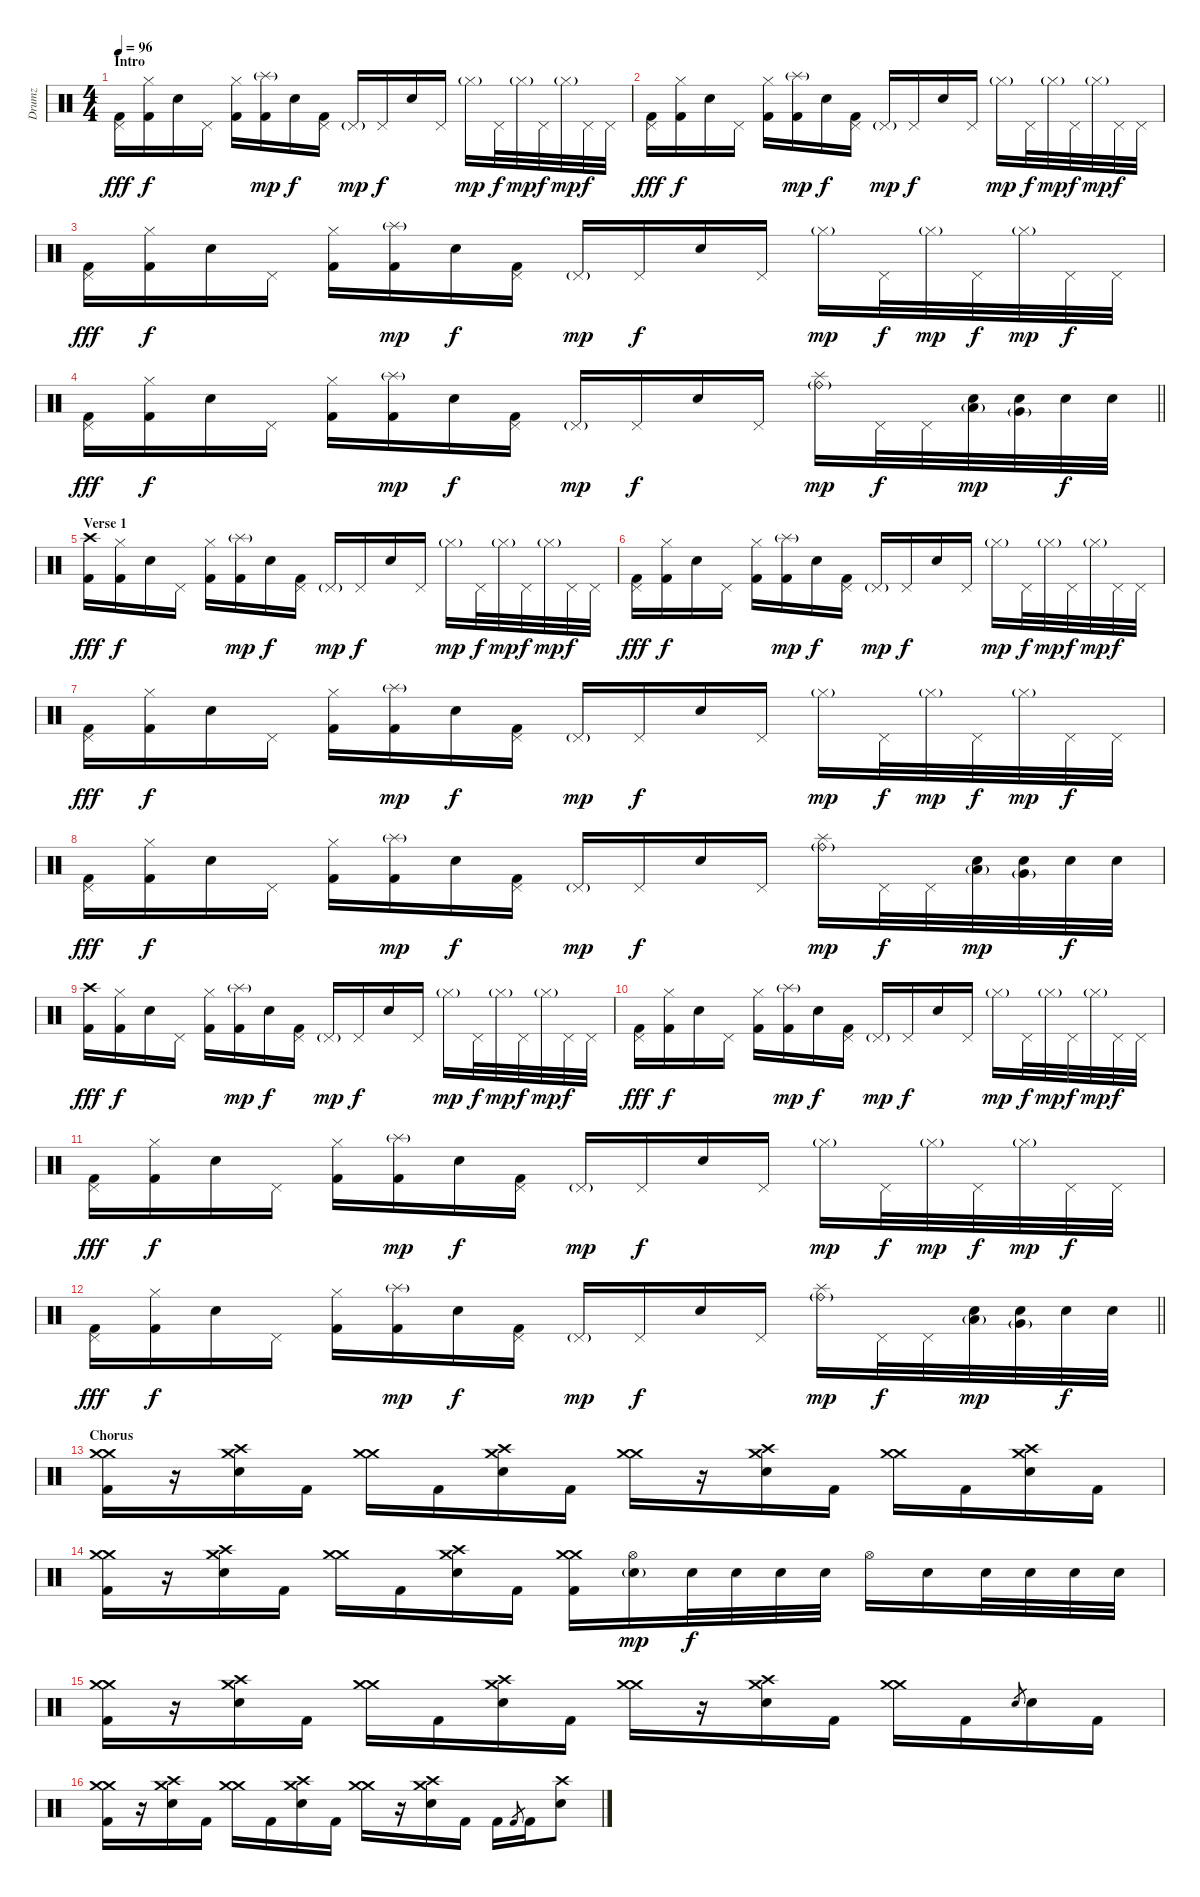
\track ("Drumz" "Drumz") {instrument percussion}
\staff {score}
\articulation defaults
\ts (4 4)
\section ("" "Intro")
\tempo 96
\clef neutral
\ks c
("Pedal Hi-Hat (hit)" "Kick (hit) 2").16{dy fff} ("Hi-Hat (closed)" "Kick (hit) 2").16{dy f} "Electric Snare (hit)".16 "Pedal Hi-Hat (hit)".16 ("Hi-Hat (closed)" "Kick (hit) 2").16 ("Splash (hit)"{g} "Kick (hit) 2").16{dy mp} "Electric Snare (hit)".16{dy f} ("Pedal Hi-Hat (hit)" "Kick (hit) 2").16 "Pedal Hi-Hat (hit)"{g}.16{dy mp} "Pedal Hi-Hat (hit)".16{dy f} "Electric Snare (hit)".16 "Pedal Hi-Hat (hit)".16 "Hi-Hat (closed)"{g}.16{dy mp} "Pedal Hi-Hat (hit)".32{dy f} "Hi-Hat (closed)"{g}.32{dy mp} "Pedal Hi-Hat (hit)".32{dy f} "Hi-Hat (closed)"{g}.32{dy mp} "Pedal Hi-Hat (hit)".32{dy f} "Pedal Hi-Hat (hit)".32 |
("Pedal Hi-Hat (hit)" "Kick (hit) 2").16{dy fff} ("Hi-Hat (closed)" "Kick (hit) 2").16{dy f} "Electric Snare (hit)".16 "Pedal Hi-Hat (hit)".16 ("Hi-Hat (closed)" "Kick (hit) 2").16 ("Splash (hit)"{g} "Kick (hit) 2").16{dy mp} "Electric Snare (hit)".16{dy f} ("Pedal Hi-Hat (hit)" "Kick (hit) 2").16 "Pedal Hi-Hat (hit)"{g}.16{dy mp} "Pedal Hi-Hat (hit)".16{dy f} "Electric Snare (hit)".16 "Pedal Hi-Hat (hit)".16 "Hi-Hat (closed)"{g}.16{dy mp} "Pedal Hi-Hat (hit)".32{dy f} "Hi-Hat (closed)"{g}.32{dy mp} "Pedal Hi-Hat (hit)".32{dy f} "Hi-Hat (closed)"{g}.32{dy mp} "Pedal Hi-Hat (hit)".32{dy f} "Pedal Hi-Hat (hit)".32 |
("Pedal Hi-Hat (hit)" "Kick (hit) 2").16{dy fff} ("Hi-Hat (closed)" "Kick (hit) 2").16{dy f} "Electric Snare (hit)".16 "Pedal Hi-Hat (hit)".16 ("Hi-Hat (closed)" "Kick (hit) 2").16 ("Splash (hit)"{g} "Kick (hit) 2").16{dy mp} "Electric Snare (hit)".16{dy f} ("Pedal Hi-Hat (hit)" "Kick (hit) 2").16 "Pedal Hi-Hat (hit)"{g}.16{dy mp} "Pedal Hi-Hat (hit)".16{dy f} "Electric Snare (hit)".16 "Pedal Hi-Hat (hit)".16 "Hi-Hat (closed)"{g}.16{dy mp} "Pedal Hi-Hat (hit)".32{dy f} "Hi-Hat (closed)"{g}.32{dy mp} "Pedal Hi-Hat (hit)".32{dy f} "Hi-Hat (closed)"{g}.32{dy mp} "Pedal Hi-Hat (hit)".32{dy f} "Pedal Hi-Hat (hit)".32 |
\barLineRight lightlight
("Pedal Hi-Hat (hit)" "Kick (hit) 2").16{dy fff} ("Hi-Hat (closed)" "Kick (hit) 2").16{dy f} "Electric Snare (hit)".16 "Pedal Hi-Hat (hit)".16 ("Hi-Hat (closed)" "Kick (hit) 2").16 ("Splash (hit)"{g} "Kick (hit) 2").16{dy mp} "Electric Snare (hit)".16{dy f} ("Pedal Hi-Hat (hit)" "Kick (hit) 2").16 "Pedal Hi-Hat (hit)"{g}.16{dy mp} "Pedal Hi-Hat (hit)".16{dy f} "Electric Snare (hit)".16 "Pedal Hi-Hat (hit)".16 ("Ride (bell)"{g} "Splash (hit)").16{dy mp} "Pedal Hi-Hat (hit)".32{dy f} "Pedal Hi-Hat (hit)".32 ("Low Floor Tom (hit)"{g} "Electric Snare (hit)").32{dy mp} ("Very Low Tom (hit)"{g} "Electric Snare (hit)").32 "Electric Snare (hit)".32{dy f} "Electric Snare (hit)".32 |
\section ("" "Verse 1")
("Crash high (hit)" "Kick (hit) 2").16{dy fff} ("Hi-Hat (closed)" "Kick (hit) 2").16{dy f} "Electric Snare (hit)".16 "Pedal Hi-Hat (hit)".16 ("Hi-Hat (closed)" "Kick (hit) 2").16 ("Splash (hit)"{g} "Kick (hit) 2").16{dy mp} "Electric Snare (hit)".16{dy f} ("Pedal Hi-Hat (hit)" "Kick (hit) 2").16 "Pedal Hi-Hat (hit)"{g}.16{dy mp} "Pedal Hi-Hat (hit)".16{dy f} "Electric Snare (hit)".16 "Pedal Hi-Hat (hit)".16 "Hi-Hat (closed)"{g}.16{dy mp} "Pedal Hi-Hat (hit)".32{dy f} "Hi-Hat (closed)"{g}.32{dy mp} "Pedal Hi-Hat (hit)".32{dy f} "Hi-Hat (closed)"{g}.32{dy mp} "Pedal Hi-Hat (hit)".32{dy f} "Pedal Hi-Hat (hit)".32 |
("Pedal Hi-Hat (hit)" "Kick (hit) 2").16{dy fff} ("Hi-Hat (closed)" "Kick (hit) 2").16{dy f} "Electric Snare (hit)".16 "Pedal Hi-Hat (hit)".16 ("Hi-Hat (closed)" "Kick (hit) 2").16 ("Splash (hit)"{g} "Kick (hit) 2").16{dy mp} "Electric Snare (hit)".16{dy f} ("Pedal Hi-Hat (hit)" "Kick (hit) 2").16 "Pedal Hi-Hat (hit)"{g}.16{dy mp} "Pedal Hi-Hat (hit)".16{dy f} "Electric Snare (hit)".16 "Pedal Hi-Hat (hit)".16 "Hi-Hat (closed)"{g}.16{dy mp} "Pedal Hi-Hat (hit)".32{dy f} "Hi-Hat (closed)"{g}.32{dy mp} "Pedal Hi-Hat (hit)".32{dy f} "Hi-Hat (closed)"{g}.32{dy mp} "Pedal Hi-Hat (hit)".32{dy f} "Pedal Hi-Hat (hit)".32 |
("Pedal Hi-Hat (hit)" "Kick (hit) 2").16{dy fff} ("Hi-Hat (closed)" "Kick (hit) 2").16{dy f} "Electric Snare (hit)".16 "Pedal Hi-Hat (hit)".16 ("Hi-Hat (closed)" "Kick (hit) 2").16 ("Splash (hit)"{g} "Kick (hit) 2").16{dy mp} "Electric Snare (hit)".16{dy f} ("Pedal Hi-Hat (hit)" "Kick (hit) 2").16 "Pedal Hi-Hat (hit)"{g}.16{dy mp} "Pedal Hi-Hat (hit)".16{dy f} "Electric Snare (hit)".16 "Pedal Hi-Hat (hit)".16 "Hi-Hat (closed)"{g}.16{dy mp} "Pedal Hi-Hat (hit)".32{dy f} "Hi-Hat (closed)"{g}.32{dy mp} "Pedal Hi-Hat (hit)".32{dy f} "Hi-Hat (closed)"{g}.32{dy mp} "Pedal Hi-Hat (hit)".32{dy f} "Pedal Hi-Hat (hit)".32 |
("Pedal Hi-Hat (hit)" "Kick (hit) 2").16{dy fff} ("Hi-Hat (closed)" "Kick (hit) 2").16{dy f} "Electric Snare (hit)".16 "Pedal Hi-Hat (hit)".16 ("Hi-Hat (closed)" "Kick (hit) 2").16 ("Splash (hit)"{g} "Kick (hit) 2").16{dy mp} "Electric Snare (hit)".16{dy f} ("Pedal Hi-Hat (hit)" "Kick (hit) 2").16 "Pedal Hi-Hat (hit)"{g}.16{dy mp} "Pedal Hi-Hat (hit)".16{dy f} "Electric Snare (hit)".16 "Pedal Hi-Hat (hit)".16 ("Ride (bell)"{g} "Splash (hit)").16{dy mp} "Pedal Hi-Hat (hit)".32{dy f} "Pedal Hi-Hat (hit)".32 ("Low Floor Tom (hit)"{g} "Electric Snare (hit)").32{dy mp} ("Very Low Tom (hit)"{g} "Electric Snare (hit)").32 "Electric Snare (hit)".32{dy f} "Electric Snare (hit)".32 |
("Crash high (hit)" "Kick (hit) 2").16{dy fff} ("Hi-Hat (closed)" "Kick (hit) 2").16{dy f} "Electric Snare (hit)".16 "Pedal Hi-Hat (hit)".16 ("Hi-Hat (closed)" "Kick (hit) 2").16 ("Splash (hit)"{g} "Kick (hit) 2").16{dy mp} "Electric Snare (hit)".16{dy f} ("Pedal Hi-Hat (hit)" "Kick (hit) 2").16 "Pedal Hi-Hat (hit)"{g}.16{dy mp} "Pedal Hi-Hat (hit)".16{dy f} "Electric Snare (hit)".16 "Pedal Hi-Hat (hit)".16 "Hi-Hat (closed)"{g}.16{dy mp} "Pedal Hi-Hat (hit)".32{dy f} "Hi-Hat (closed)"{g}.32{dy mp} "Pedal Hi-Hat (hit)".32{dy f} "Hi-Hat (closed)"{g}.32{dy mp} "Pedal Hi-Hat (hit)".32{dy f} "Pedal Hi-Hat (hit)".32 |
("Pedal Hi-Hat (hit)" "Kick (hit) 2").16{dy fff} ("Hi-Hat (closed)" "Kick (hit) 2").16{dy f} "Electric Snare (hit)".16 "Pedal Hi-Hat (hit)".16 ("Hi-Hat (closed)" "Kick (hit) 2").16 ("Splash (hit)"{g} "Kick (hit) 2").16{dy mp} "Electric Snare (hit)".16{dy f} ("Pedal Hi-Hat (hit)" "Kick (hit) 2").16 "Pedal Hi-Hat (hit)"{g}.16{dy mp} "Pedal Hi-Hat (hit)".16{dy f} "Electric Snare (hit)".16 "Pedal Hi-Hat (hit)".16 "Hi-Hat (closed)"{g}.16{dy mp} "Pedal Hi-Hat (hit)".32{dy f} "Hi-Hat (closed)"{g}.32{dy mp} "Pedal Hi-Hat (hit)".32{dy f} "Hi-Hat (closed)"{g}.32{dy mp} "Pedal Hi-Hat (hit)".32{dy f} "Pedal Hi-Hat (hit)".32 |
("Pedal Hi-Hat (hit)" "Kick (hit) 2").16{dy fff} ("Hi-Hat (closed)" "Kick (hit) 2").16{dy f} "Electric Snare (hit)".16 "Pedal Hi-Hat (hit)".16 ("Hi-Hat (closed)" "Kick (hit) 2").16 ("Splash (hit)"{g} "Kick (hit) 2").16{dy mp} "Electric Snare (hit)".16{dy f} ("Pedal Hi-Hat (hit)" "Kick (hit) 2").16 "Pedal Hi-Hat (hit)"{g}.16{dy mp} "Pedal Hi-Hat (hit)".16{dy f} "Electric Snare (hit)".16 "Pedal Hi-Hat (hit)".16 "Hi-Hat (closed)"{g}.16{dy mp} "Pedal Hi-Hat (hit)".32{dy f} "Hi-Hat (closed)"{g}.32{dy mp} "Pedal Hi-Hat (hit)".32{dy f} "Hi-Hat (closed)"{g}.32{dy mp} "Pedal Hi-Hat (hit)".32{dy f} "Pedal Hi-Hat (hit)".32 |
\barLineRight lightlight
("Pedal Hi-Hat (hit)" "Kick (hit) 2").16{dy fff} ("Hi-Hat (closed)" "Kick (hit) 2").16{dy f} "Electric Snare (hit)".16 "Pedal Hi-Hat (hit)".16 ("Hi-Hat (closed)" "Kick (hit) 2").16 ("Splash (hit)"{g} "Kick (hit) 2").16{dy mp} "Electric Snare (hit)".16{dy f} ("Pedal Hi-Hat (hit)" "Kick (hit) 2").16 "Pedal Hi-Hat (hit)"{g}.16{dy mp} "Pedal Hi-Hat (hit)".16{dy f} "Electric Snare (hit)".16 "Pedal Hi-Hat (hit)".16 ("Ride (bell)"{g} "Splash (hit)").16{dy mp} "Pedal Hi-Hat (hit)".32{dy f} "Pedal Hi-Hat (hit)".32 ("Low Floor Tom (hit)"{g} "Electric Snare (hit)").32{dy mp} ("Very Low Tom (hit)"{g} "Electric Snare (hit)").32 "Electric Snare (hit)".32{dy f} "Electric Snare (hit)".32 |
\section ("" "Chorus")
("Crash medium (hit)" "Crash medium (hit)" "Kick (hit) 2").16 r.16 ("Crash high (hit)" "Crash medium (hit)" "Electric Snare (hit)").16 "Kick (hit) 2".16 ("Crash medium (hit)" "Crash medium (hit)").16 "Kick (hit) 2".16 ("Crash high (hit)" "Crash medium (hit)" "Electric Snare (hit)").16 "Kick (hit) 2".16 ("Crash medium (hit)" "Crash medium (hit)").16 r.16 ("Crash high (hit)" "Crash medium (hit)" "Electric Snare (hit)").16 "Kick (hit) 2".16 ("Crash medium (hit)" "Crash medium (hit)").16 "Kick (hit) 2".16 ("Crash high (hit)" "Crash medium (hit)" "Electric Snare (hit)").16 "Kick (hit) 2".16 |
("Crash medium (hit)" "Crash medium (hit)" "Kick (hit) 2").16 r.16 ("Crash high (hit)" "Crash medium (hit)" "Electric Snare (hit)").16 "Kick (hit) 2".16 ("Crash medium (hit)" "Crash medium (hit)").16 "Kick (hit) 2".16 ("Crash high (hit)" "Crash medium (hit)" "Electric Snare (hit)").16 "Kick (hit) 2".16 ("Crash medium (hit)" "Crash medium (hit)" "Kick (hit) 2").16 ("Hi-Hat (open)" "Electric Snare (hit)"{g}).16{dy mp} "Electric Snare (hit)".32{dy f} "Electric Snare (hit)".32 "Electric Snare (hit)".32 "Electric Snare (hit)".32 "Hi-Hat (open)".16 "Electric Snare (hit)".16 "Electric Snare (hit)".32 "Electric Snare (hit)".32 "Electric Snare (hit)".32 "Electric Snare (hit)".32 |
("Crash medium (hit)" "Crash medium (hit)" "Kick (hit) 2").16 r.16 ("Crash high (hit)" "Crash medium (hit)" "Electric Snare (hit)").16 "Kick (hit) 2".16 ("Crash medium (hit)" "Crash medium (hit)").16 "Kick (hit) 2".16 ("Crash high (hit)" "Crash medium (hit)" "Electric Snare (hit)").16 "Kick (hit) 2".16 ("Crash medium (hit)" "Crash medium (hit)").16 r.16 ("Crash high (hit)" "Crash medium (hit)" "Electric Snare (hit)").16 "Kick (hit) 2".16 ("Crash medium (hit)" "Crash medium (hit)").16 "Kick (hit) 2".16 "Electric Snare (hit)".8{gr} "Electric Snare (hit)".16 "Kick (hit) 2".16 |
("Crash medium (hit)" "Crash medium (hit)" "Kick (hit) 2").16 r.16 ("Crash high (hit)" "Crash medium (hit)" "Electric Snare (hit)").16 "Kick (hit) 2".16 ("Crash medium (hit)" "Crash medium (hit)").16 "Kick (hit) 2".16 ("Crash high (hit)" "Crash medium (hit)" "Electric Snare (hit)").16 "Kick (hit) 2".16 ("Crash medium (hit)" "Crash medium (hit)").16 r.16 ("Crash high (hit)" "Crash medium (hit)" "Electric Snare (hit)").16 "Kick (hit) 2".16 "Kick (hit) 2".16 "Kick (hit) 2".8{gr} "Kick (hit) 2".16 ("Crash high (hit)" "Electric Snare (hit)").8
